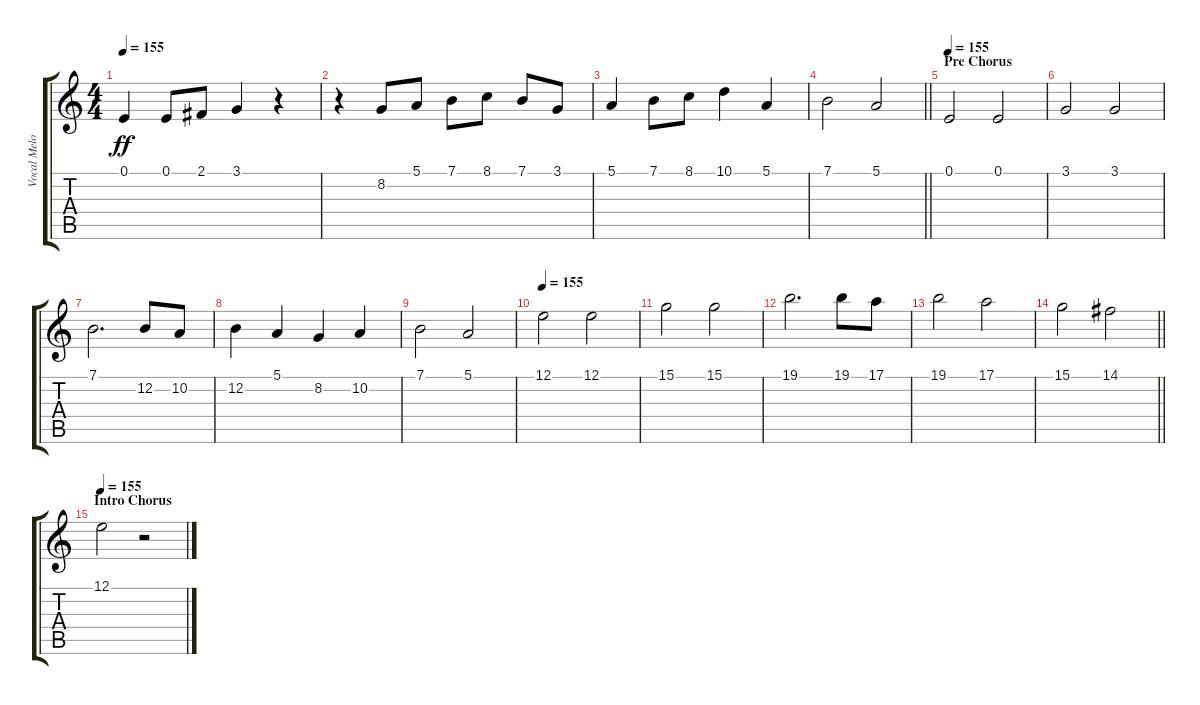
\track ("Vocal Melody" "Vocal Melo") {solo instrument clarinet}
\staff {score tabs}
\tuning (E4 B3 G3 D3 A2 E2) {hide}
\ts (4 4)
\tempo 155
\clef g2
\ks c
0.1.4{dy ff} 0.1.8 2.1.8 3.1.4 r.4 |
r.4 8.2.8 5.1.8 7.1.8 8.1.8 7.1.8 3.1.8 |
5.1.4 7.1.8 8.1.8 10.1.4 5.1.4 |
\barLineRight lightlight
7.1.2 5.1.2 |
\section ("" "Pre Chorus")
\tempo 155
0.1.2 0.1.2 |
3.1.2 3.1.2 |
7.1.2{d} 12.2.8 10.2.8 |
12.2.4 5.1.4 8.2.4 10.2.4 |
7.1.2 5.1.2 |
\tempo 155
12.1.2 12.1.2 |
15.1.2 15.1.2 |
19.1.2{d} 19.1.8 17.1.8 |
19.1.2 17.1.2 |
\barLineRight lightlight
15.1.2 14.1.2 |
\section ("" "Intro Chorus")
\tempo 155
12.1.2 r.2
